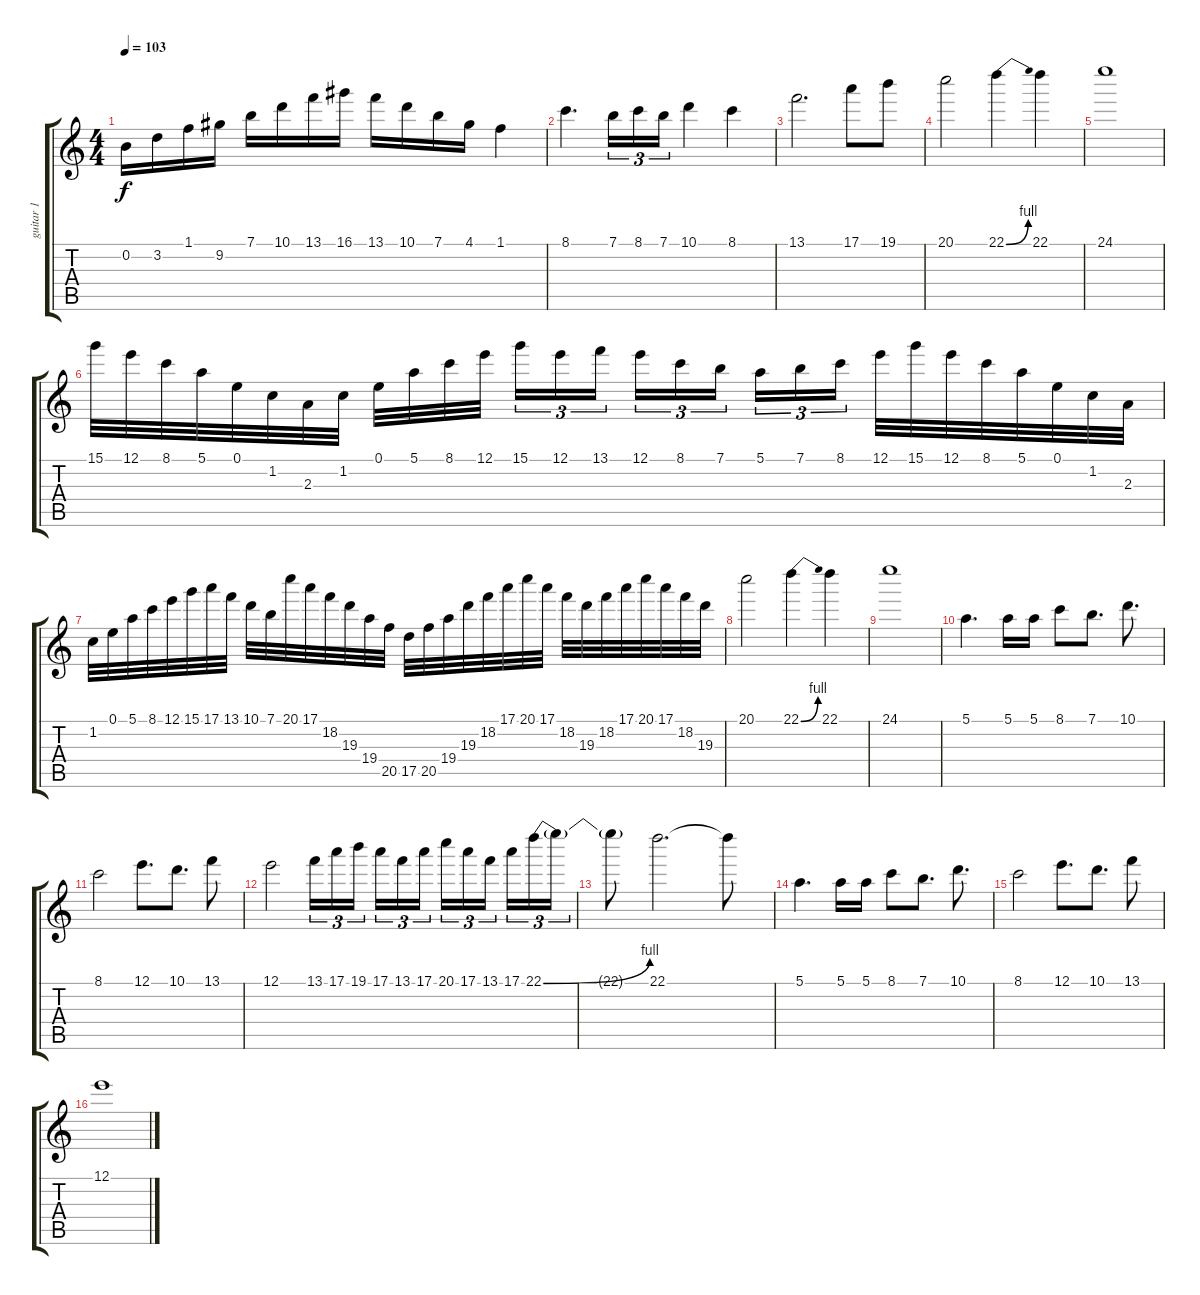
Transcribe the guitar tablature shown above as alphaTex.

\track ("guitar 1" "guitar 1") {instrument distortionguitar}
\staff {score tabs}
\tuning (E4 B3 G3 D3 A2 E2) {hide}
\ts (4 4)
\tempo 103
\clef g2
\ks c
0.2.16{dy f} 3.2.16 1.1.16 9.2.16 7.1.16 10.1.16 13.1.16 16.1.16 13.1.16 10.1.16 7.1.16 4.1.16 1.1.4 |
8.1.4{d} 7.1.16{tu (3 2)} 8.1.16{tu (3 2)} 7.1.16{tu (3 2)} 10.1.4 8.1.4 |
13.1.2{d} 17.1.8 19.1.8 |
20.1.2 22.1{be (bend 0 0 60 4)}.4 22.1.4 |
24.1.1 |
15.1.32 12.1.32 8.1.32 5.1.32 0.1.32 1.2.32 2.3.32 1.2.32 0.1.32 5.1.32 8.1.32 12.1.32{beam splitsecondary} 15.1.16{tu (3 2)} 12.1.16{tu (3 2)} 13.1.16{tu (3 2)} 12.1.16{tu (3 2)} 8.1.16{tu (3 2)} 7.1.16{tu (3 2) beam splitsecondary} 5.1.16{tu (3 2)} 7.1.16{tu (3 2)} 8.1.16{tu (3 2)} 12.1.32 15.1.32 12.1.32 8.1.32 5.1.32 0.1.32 1.2.32 2.3.32 |
1.2.32 0.1.32 5.1.32 8.1.32 12.1.32 15.1.32 17.1.32 13.1.32 10.1.32 7.1.32 20.1.32 17.1.32 18.2.32 19.3.32 19.4.32 20.5.32 17.5.32 20.5.32 19.4.32 19.3.32 18.2.32 17.1.32 20.1.32 17.1.32 18.2.32 19.3.32 18.2.32 17.1.32 20.1.32 17.1.32 18.2.32 19.3.32 |
20.1.2 22.1{be (bend 0 0 60 4)}.4 22.1.4 |
24.1.1 |
5.1.4{d} 5.1.16 5.1.16 8.1.8 7.1.8{d} 10.1.8{d} |
8.1.2 12.1.8{d} 10.1.8{d} 13.1.8 |
12.1.2 13.1.16{tu (3 2)} 17.1.16{tu (3 2)} 19.1.16{tu (3 2) beam splitsecondary} 17.1.16{tu (3 2)} 13.1.16{tu (3 2)} 17.1.16{tu (3 2)} 20.1.16{tu (3 2)} 17.1.16{tu (3 2)} 13.1.16{tu (3 2) beam splitsecondary} 17.1.16{tu (3 2)} 22.1{be (bend 0 0 60 4)}.16{tu (3 2)} 22.1{t}.16{tu (3 2)} |
22.1{t}.8 22.1.2{d} 22.1{t}.8 |
5.1.4{d} 5.1.16 5.1.16 8.1.8 7.1.8{d} 10.1.8{d} |
8.1.2 12.1.8{d} 10.1.8{d} 13.1.8 |
12.1.1
